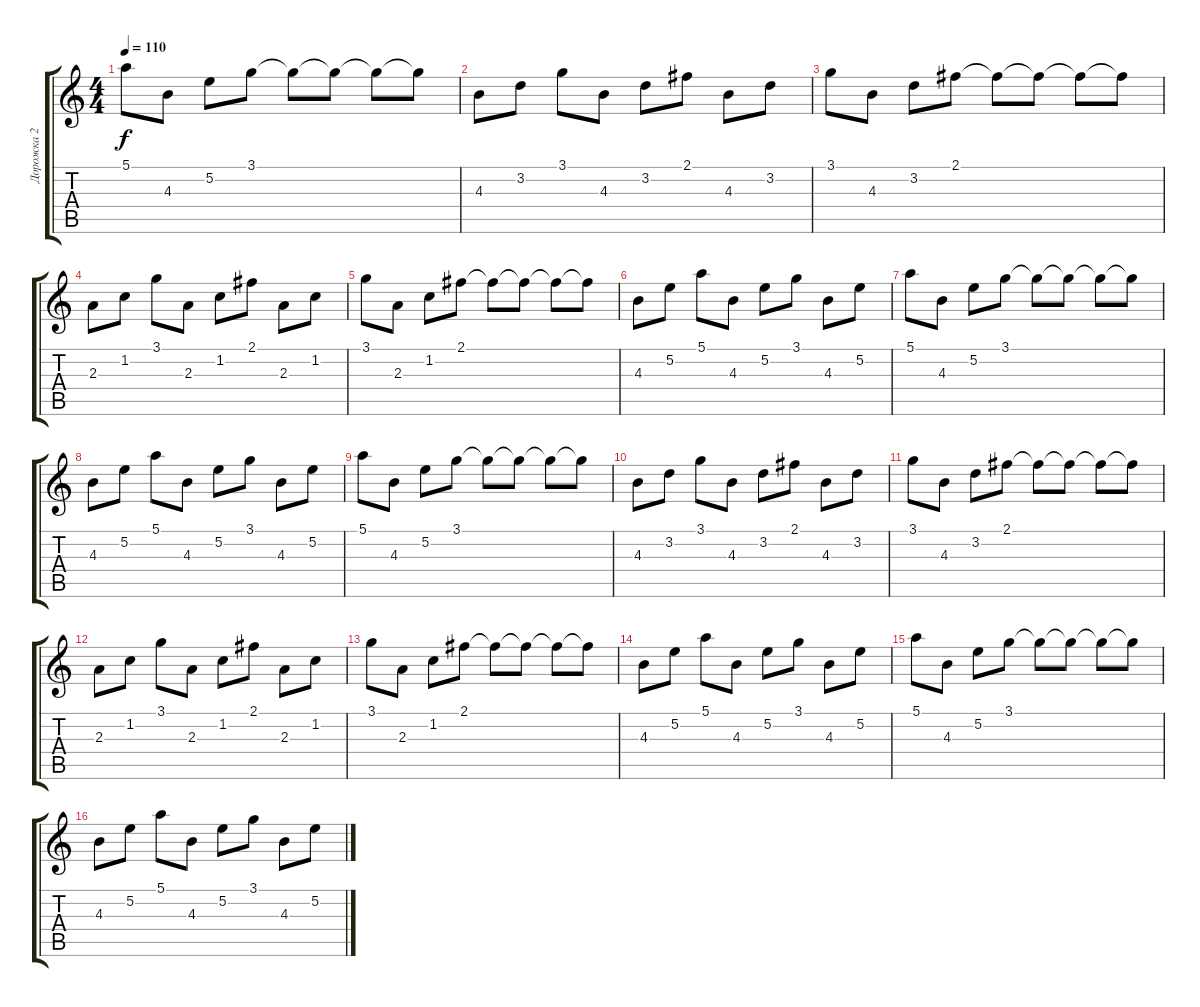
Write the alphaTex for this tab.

\track ("Дорожка 2" "Дорожка 2") {instrument acousticguitarsteel}
\staff {score tabs}
\tuning (E4 B3 G3 D3 A2 E2) {hide}
\ts (4 4)
\tempo 110
\clef g2
\ks c
5.1.8{dy f} 4.3.8 5.2.8 3.1.8 3.1{t}.8 3.1{t}.8 3.1{t}.8 3.1{t}.8 |
4.3.8 3.2.8 3.1.8 4.3.8 3.2.8 2.1.8 4.3.8 3.2.8 |
3.1.8 4.3.8 3.2.8 2.1.8 2.1{t}.8 2.1{t}.8 2.1{t}.8 2.1{t}.8 |
2.3.8 1.2.8 3.1.8 2.3.8 1.2.8 2.1.8 2.3.8 1.2.8 |
3.1.8 2.3.8 1.2.8 2.1.8 2.1{t}.8 2.1{t}.8 2.1{t}.8 2.1{t}.8 |
4.3.8{balance 2 instrument distortionguitar} 5.2.8 5.1.8 4.3.8 5.2.8 3.1.8 4.3.8 5.2.8 |
5.1.8 4.3.8 5.2.8 3.1.8 3.1{t}.8 3.1{t}.8 3.1{t}.8 3.1{t}.8 |
4.3.8{balance 2 instrument distortionguitar} 5.2.8 5.1.8 4.3.8 5.2.8 3.1.8 4.3.8 5.2.8 |
5.1.8 4.3.8 5.2.8 3.1.8 3.1{t}.8 3.1{t}.8 3.1{t}.8 3.1{t}.8 |
4.3.8 3.2.8 3.1.8 4.3.8 3.2.8 2.1.8 4.3.8 3.2.8 |
3.1.8 4.3.8 3.2.8 2.1.8 2.1{t}.8 2.1{t}.8 2.1{t}.8 2.1{t}.8 |
2.3.8 1.2.8 3.1.8 2.3.8 1.2.8 2.1.8 2.3.8 1.2.8 |
3.1.8 2.3.8 1.2.8 2.1.8 2.1{t}.8 2.1{t}.8 2.1{t}.8 2.1{t}.8 |
4.3.8{balance 2 instrument distortionguitar} 5.2.8 5.1.8 4.3.8 5.2.8 3.1.8 4.3.8 5.2.8 |
5.1.8 4.3.8 5.2.8 3.1.8 3.1{t}.8 3.1{t}.8 3.1{t}.8 3.1{t}.8 |
4.3.8{balance 2 instrument distortionguitar} 5.2.8 5.1.8 4.3.8 5.2.8 3.1.8 4.3.8 5.2.8
